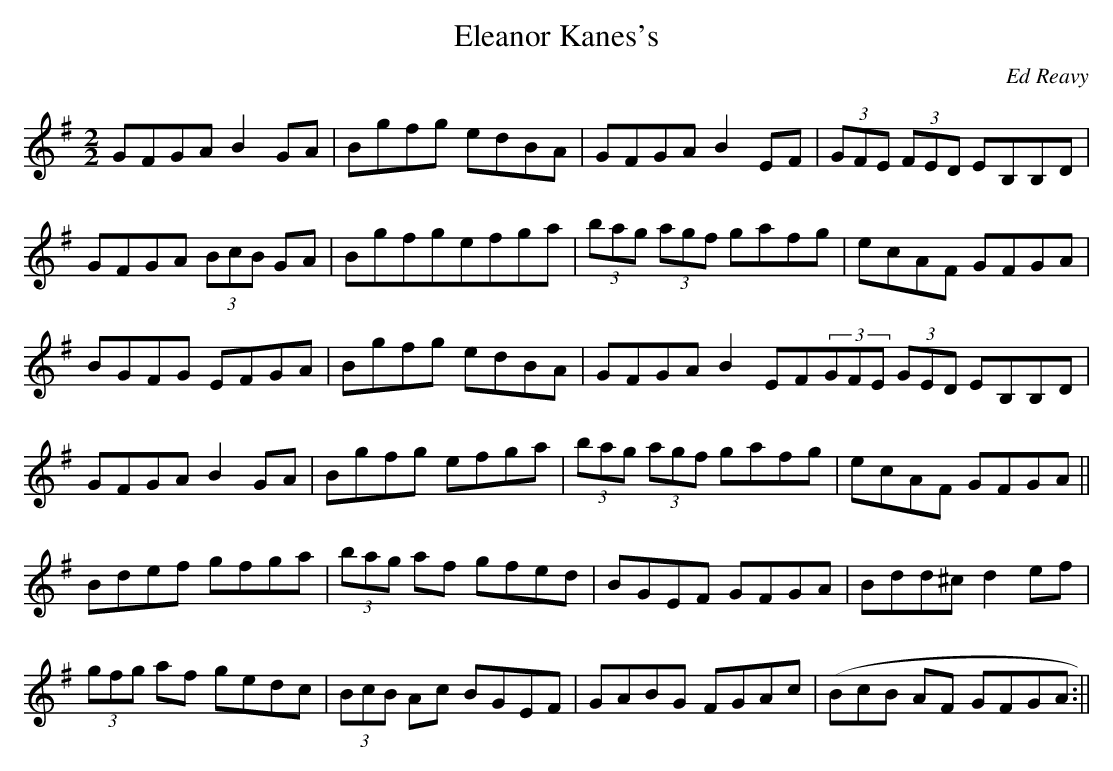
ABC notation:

X:1
T:Eleanor Kanes's
M:2/2
L:1/8
C:Ed Reavy
K:G
GFGA B2 GA|Bgfg edBA|GFGA B2 EF|(3GFE (3FED EB,B,D|
GFGA (3BcB GA|Bgfgefga|(3bag (3agf gafg|ecAF GFGA|
BGFG EFGA|Bgfg edBA|GFGA B2 EF(3GFE (3GED EB,B,D|
GFGA B2 GA|Bgfg efga|(3bag (3agf gafg|ecAF GFGA||
Bdef gfga|(3bag af gfed|BGEF GFGA|Bdd^c d2 ef|
(3gfg af gedc|(3BcB Ac BGEF|GABG FGAc|(BcB AF GFGA:||
